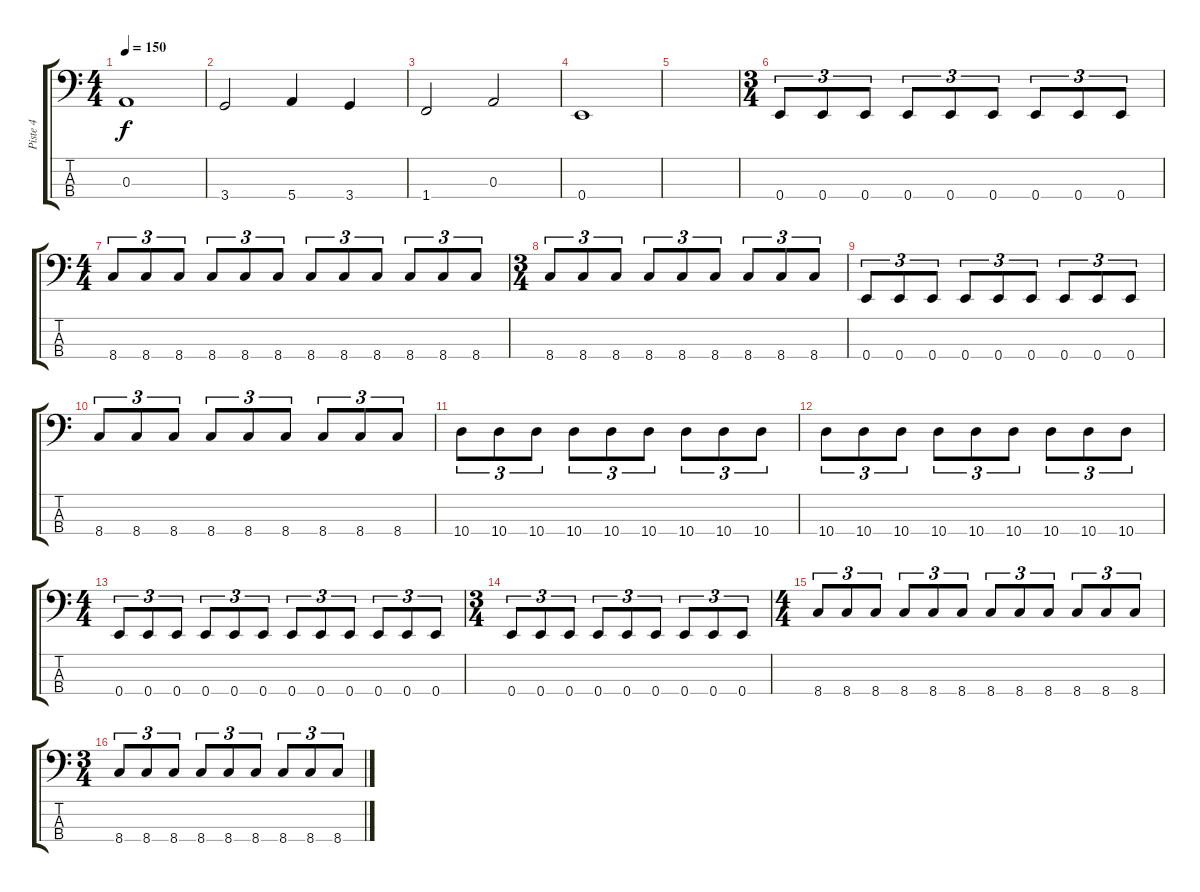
\track ("Piste 4" "Piste 4") {instrument electricbassfinger}
\staff {score tabs}
\tuning (G2 D2 A1 E1) {hide}
\ts (4 4)
\tempo 150
\clef f4
\ks c
0.3.1{dy f} |
3.4.2 5.4.4 3.4.4 |
1.4.2 0.3.2 |
0.4.1 |
|
\ts (3 4)
0.4.8{tu (3 2)} 0.4.8{tu (3 2)} 0.4.8{tu (3 2)} 0.4.8{tu (3 2)} 0.4.8{tu (3 2)} 0.4.8{tu (3 2)} 0.4.8{tu (3 2)} 0.4.8{tu (3 2)} 0.4.8{tu (3 2)} |
\ts (4 4)
8.4.8{tu (3 2)} 8.4.8{tu (3 2)} 8.4.8{tu (3 2)} 8.4.8{tu (3 2)} 8.4.8{tu (3 2)} 8.4.8{tu (3 2)} 8.4.8{tu (3 2)} 8.4.8{tu (3 2)} 8.4.8{tu (3 2)} 8.4.8{tu (3 2)} 8.4.8{tu (3 2)} 8.4.8{tu (3 2)} |
\ts (3 4)
8.4.8{tu (3 2)} 8.4.8{tu (3 2)} 8.4.8{tu (3 2)} 8.4.8{tu (3 2)} 8.4.8{tu (3 2)} 8.4.8{tu (3 2)} 8.4.8{tu (3 2)} 8.4.8{tu (3 2)} 8.4.8{tu (3 2)} |
0.4.8{tu (3 2)} 0.4.8{tu (3 2)} 0.4.8{tu (3 2)} 0.4.8{tu (3 2)} 0.4.8{tu (3 2)} 0.4.8{tu (3 2)} 0.4.8{tu (3 2)} 0.4.8{tu (3 2)} 0.4.8{tu (3 2)} |
8.4.8{tu (3 2)} 8.4.8{tu (3 2)} 8.4.8{tu (3 2)} 8.4.8{tu (3 2)} 8.4.8{tu (3 2)} 8.4.8{tu (3 2)} 8.4.8{tu (3 2)} 8.4.8{tu (3 2)} 8.4.8{tu (3 2)} |
10.4.8{tu (3 2)} 10.4.8{tu (3 2)} 10.4.8{tu (3 2)} 10.4.8{tu (3 2)} 10.4.8{tu (3 2)} 10.4.8{tu (3 2)} 10.4.8{tu (3 2)} 10.4.8{tu (3 2)} 10.4.8{tu (3 2)} |
10.4.8{tu (3 2)} 10.4.8{tu (3 2)} 10.4.8{tu (3 2)} 10.4.8{tu (3 2)} 10.4.8{tu (3 2)} 10.4.8{tu (3 2)} 10.4.8{tu (3 2)} 10.4.8{tu (3 2)} 10.4.8{tu (3 2)} |
\ts (4 4)
0.4.8{tu (3 2)} 0.4.8{tu (3 2)} 0.4.8{tu (3 2)} 0.4.8{tu (3 2)} 0.4.8{tu (3 2)} 0.4.8{tu (3 2)} 0.4.8{tu (3 2)} 0.4.8{tu (3 2)} 0.4.8{tu (3 2)} 0.4.8{tu (3 2)} 0.4.8{tu (3 2)} 0.4.8{tu (3 2)} |
\ts (3 4)
0.4.8{tu (3 2)} 0.4.8{tu (3 2)} 0.4.8{tu (3 2)} 0.4.8{tu (3 2)} 0.4.8{tu (3 2)} 0.4.8{tu (3 2)} 0.4.8{tu (3 2)} 0.4.8{tu (3 2)} 0.4.8{tu (3 2)} |
\ts (4 4)
8.4.8{tu (3 2)} 8.4.8{tu (3 2)} 8.4.8{tu (3 2)} 8.4.8{tu (3 2)} 8.4.8{tu (3 2)} 8.4.8{tu (3 2)} 8.4.8{tu (3 2)} 8.4.8{tu (3 2)} 8.4.8{tu (3 2)} 8.4.8{tu (3 2)} 8.4.8{tu (3 2)} 8.4.8{tu (3 2)} |
\ts (3 4)
8.4.8{tu (3 2)} 8.4.8{tu (3 2)} 8.4.8{tu (3 2)} 8.4.8{tu (3 2)} 8.4.8{tu (3 2)} 8.4.8{tu (3 2)} 8.4.8{tu (3 2)} 8.4.8{tu (3 2)} 8.4.8{tu (3 2)}
